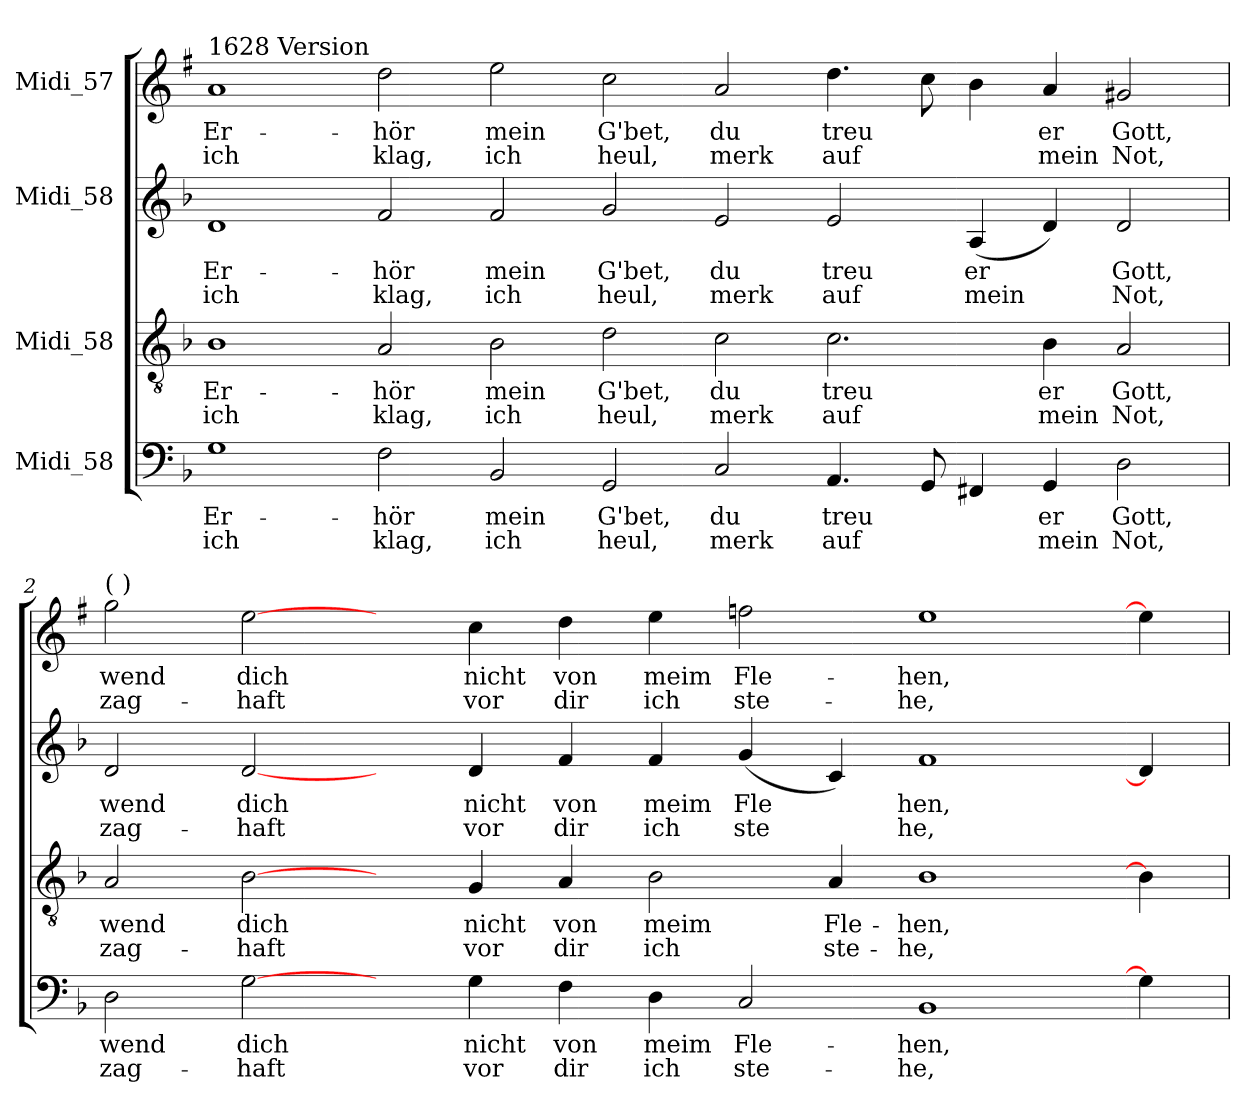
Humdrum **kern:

**kern	**text	**text	**kern	**text	**text	**kern	**text	**text	**kern	**text	**text
*part4	*part4	*part4	*part3	*part3	*part3	*part2	*part2	*part2	*part1	*part1	*part1
*staff4	*staff4	*staff4	*staff3	*staff3	*staff3	*staff2	*staff2	*staff2	*staff1	*staff1	*staff1
*I"Midi_58	*	*	*I"Midi_58	*	*	*I"Midi_58	*	*	*I"Midi_57	*	*
*clefF4	*	*	*clefGv2	*	*	*clefG2	*	*	*clefG2	*	*
*	*	*	*	*	*	*	*	*	*ITrd1c2	*	*
*k[b-]	*	*	*k[b-]	*	*	*k[b-]	*	*	*k[b-]	*	*
*F:	*	*	*F:	*	*	*F:	*	*	*F:	*	*
=1	=1	=1	=1	=1	=1	=1	=1	=1	=1	=1	=1
!	!	!	!	!	!	!	!	!	!LO:TX:a:t=1628 Version	!	!
!	!LO:LY:b	!LO:LY:b	!	!LO:LY:b	!LO:LY:b	!	!LO:LY:b	!LO:LY:b	!	!LO:LY:b	!LO:LY:b
1G	Er-	-ich	1B-	Er-	-ich	1d	Er-	-ich	1g	Er-	-ich
!	!LO:LY:b	!LO:LY:b	!	!LO:LY:b	!LO:LY:b	!	!LO:LY:b	!LO:LY:b	!	!LO:LY:b	!LO:LY:b
2F	hör	klag,	2A	hör	klag,	2f	hör	klag,	2cc	hör	klag,
!	!LO:LY:b	!LO:LY:b	!	!LO:LY:b	!LO:LY:b	!	!LO:LY:b	!LO:LY:b	!	!LO:LY:b	!LO:LY:b
2BB-	mein	ich	2B-	mein	ich	2f	mein	ich	2dd	mein	ich
!	!LO:LY:b	!LO:LY:b	!	!LO:LY:b	!LO:LY:b	!	!LO:LY:b	!LO:LY:b	!	!LO:LY:b	!LO:LY:b
2GG	G'bet,	heul,	2d	G'bet,	heul,	2g	G'bet,	heul,	2b-	G'bet,	heul,
!	!LO:LY:b	!LO:LY:b	!	!LO:LY:b	!LO:LY:b	!	!LO:LY:b	!LO:LY:b	!	!LO:LY:b	!LO:LY:b
2C	du	merk	2c	du	merk	2e	du	merk	2g	du	merk
!	!LO:LY:b	!LO:LY:b	!	!LO:LY:b	!LO:LY:b	!	!LO:LY:b	!LO:LY:b	!	!LO:LY:b	!LO:LY:b
4.AA	treu	auf	2.c	treu	auf	2e	treu	auf	4.cc	treu	auf
8GG	.	.	.	.	.	.	.	.	8b-	.	.
!	!	!	!	!	!	!	!LO:LY:b	!LO:LY:b	!	!	!
4FF#X	.	.	.	.	.	(<4A	er	mein	4a	.	.
!	!LO:LY:b	!LO:LY:b	!	!LO:LY:b	!LO:LY:b	!	!	!	!	!LO:LY:b	!LO:LY:b
4GG	er	mein	4B-	er	mein	4d)	.	.	4g	er	mein
!	!LO:LY:b	!LO:LY:b	!	!LO:LY:b	!LO:LY:b	!	!LO:LY:b	!LO:LY:b	!	!LO:LY:b	!LO:LY:b
2D	Gott,	Not,	2A	Gott,	Not,	2d	Gott,	Not,	2f#X	Gott,	Not,
=2	=2	=2	=2	=2	=2	=2	=2	=2	=2	=2	=2
!	!	!	!	!	!	!	!	!	!LO:TX:a:t=(  )	!	!
!	!LO:LY:b	!LO:LY:b	!	!LO:LY:b	!LO:LY:b	!	!LO:LY:b	!LO:LY:b	!	!LO:LY:b	!LO:LY:b
2D	wend	zag-	2A	wend	zag-	2d	wend	zag-	2ff	wend	zag-
!	!LO:LY:b	!LO:LY:b	!	!LO:LY:b	!LO:LY:b	!	!LO:LY:b	!LO:LY:b	!	!LO:LY:b	!LO:LY:b
[2G	-dich	haft	[2B-	-dich	haft	[2d	-dich	haft	[2dd	-dich	haft
4ryy	.	.	4ryy	.	.	4ryy	.	.	4ryy	.	.
!	!LO:LY:b	!LO:LY:b	!	!LO:LY:b	!LO:LY:b	!	!LO:LY:b	!LO:LY:b	!	!LO:LY:b	!LO:LY:b
4G	nicht	vor	4G	nicht	vor	4d	nicht	vor	4b-	nicht	vor
!	!LO:LY:b	!LO:LY:b	!	!LO:LY:b	!LO:LY:b	!	!LO:LY:b	!LO:LY:b	!	!LO:LY:b	!LO:LY:b
4F	von	dir	4A	von	dir	4f	von	dir	4cc	von	dir
!	!LO:LY:b	!LO:LY:b	!	!LO:LY:b	!LO:LY:b	!	!LO:LY:b	!LO:LY:b	!	!LO:LY:b	!LO:LY:b
4D	meim	ich	2B-	meim	ich	4f	meim	ich	4dd	meim	ich
!	!LO:LY:b	!LO:LY:b	!	!	!	!	!LO:LY:b	!LO:LY:b	!	!LO:LY:b	!LO:LY:b
2C	Fle-	-ste-	.	.	.	(4g	Fle	ste	2ee-X	Fle-	-ste-
!	!	!	!	!LO:LY:b	!LO:LY:b	!	!	!	!	!	!
.	.	.	4A	Fle-	-ste-	4c)	.	.	.	.	.
!	!LO:LY:b	!LO:LY:b	!	!LO:LY:b	!LO:LY:b	!	!LO:LY:b	!LO:LY:b	!	!LO:LY:b	!LO:LY:b
1BB-	-hen,	he,	1B-	-hen,	he,	1f	hen,	he,	1dd	-hen,	he,
=3-	=3-	=3-	=3-	=3-	=3-	=3-	=3-	=3-	=3-	=3-	=3-
4G]	.	.	4B-]	.	.	4d]	.	.	4dd]	.	.
=	=	=	=	=	=	=	=	=	=	=	=
*-	*-	*-	*-	*-	*-	*-	*-	*-	*-	*-	*-
